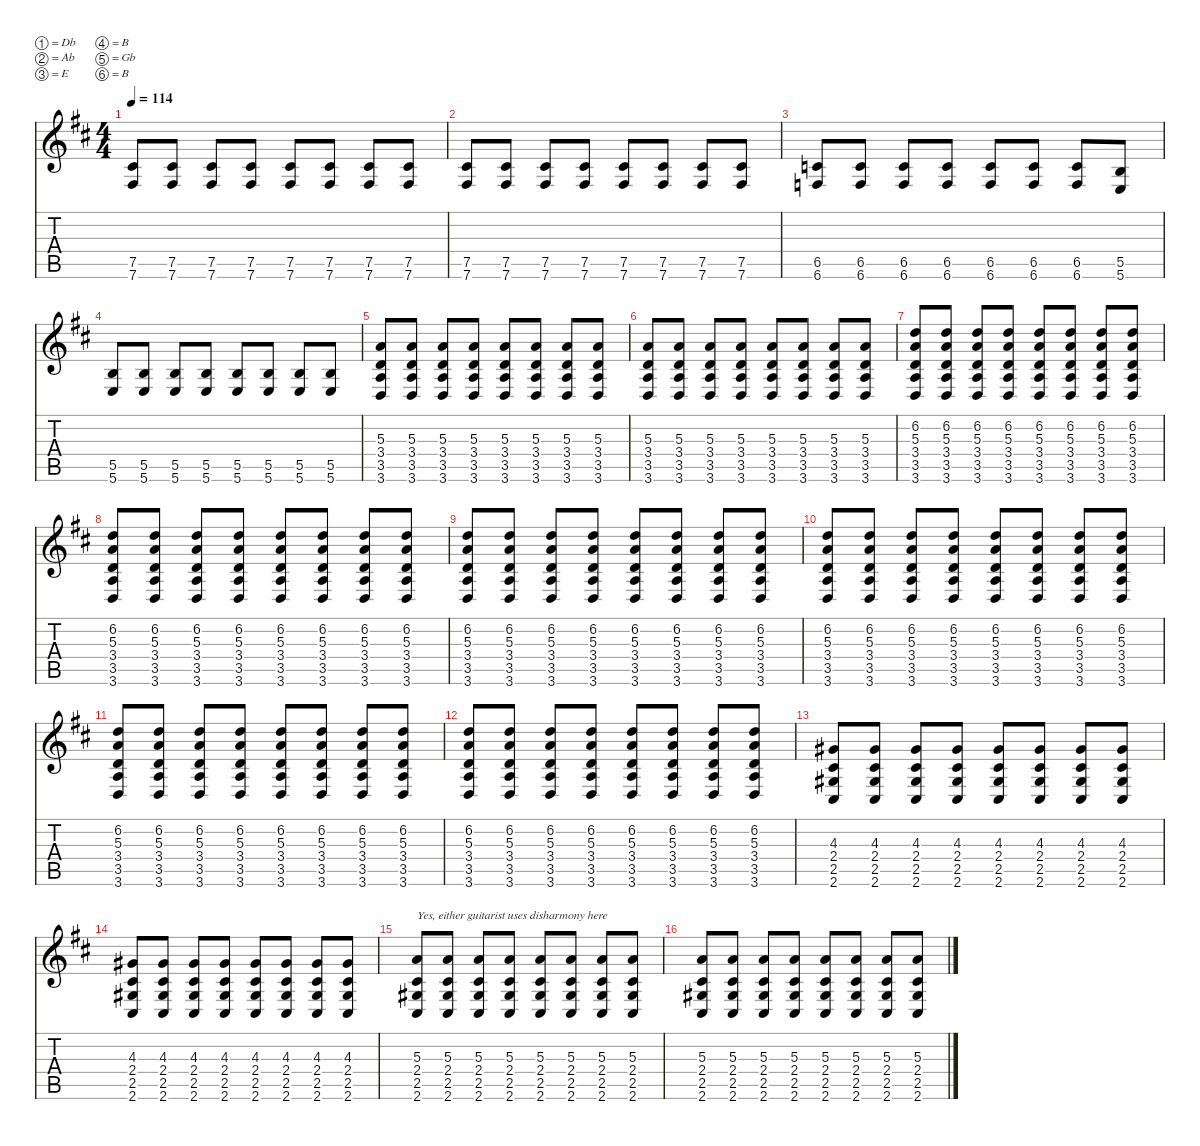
\defaultSystemsLayout 4
\hideDynamics
\bracketExtendMode nobrackets
\singleTrackTrackNamePolicy hidden
\multiTrackTrackNamePolicy hidden
\firstSystemTrackNameMode fullname
\firstSystemTrackNameOrientation horizontal
\otherSystemsTrackNameOrientation horizontal
\track ("Michael Gallagher" "dist.guit.") {instrument distortionguitar}
\staff {score tabs}
\tuning (Db4 Ab3 E3 B2 Gb2 B1)
\ts (4 4)
\tempo 114
\clef g2
\ks bminor
(7.5{acc #} 7.6{acc #}).8{dy f beam Up} (7.5{acc #} 7.6{acc #}).8{beam Up} (7.5{acc #} 7.6{acc #}).8{beam Up} (7.5{acc #} 7.6{acc #}).8{beam Up} (7.5{acc #} 7.6{acc #}).8{beam Up} (7.5{acc #} 7.6{acc #}).8{beam Up} (7.5{acc #} 7.6{acc #}).8{beam Up} (7.5{acc #} 7.6{acc #}).8{beam Up} |
(7.5{acc #} 7.6{acc #}).8{beam Up} (7.5{acc #} 7.6{acc #}).8{beam Up} (7.5{acc #} 7.6{acc #}).8{beam Up} (7.5{acc #} 7.6{acc #}).8{beam Up} (7.5{acc #} 7.6{acc #}).8{beam Up} (7.5{acc #} 7.6{acc #}).8{beam Up} (7.5{acc #} 7.6{acc #}).8{beam Up} (7.5{acc #} 7.6{acc #}).8{beam Up} |
(6.5{acc forcenatural} 6.6{acc forcenatural}).8{beam Up} (6.5{acc forcenatural} 6.6{acc forcenatural}).8{beam Up} (6.5{acc forcenatural} 6.6{acc forcenatural}).8{beam Up} (6.5{acc forcenatural} 6.6{acc forcenatural}).8{beam Up} (6.5{acc forcenatural} 6.6{acc forcenatural}).8{beam Up} (6.5{acc forcenatural} 6.6{acc forcenatural}).8{beam Up} (6.5{acc forcenatural} 6.6{acc forcenatural}).8{beam Up} (5.5{acc forcenatural} 5.6{acc forcenatural}).8{beam Up} |
(5.5{acc forcenatural} 5.6{acc forcenatural}).8{beam Up} (5.5{acc forcenatural} 5.6{acc forcenatural}).8{beam Up} (5.5{acc forcenatural} 5.6{acc forcenatural}).8{beam Up} (5.5{acc forcenatural} 5.6{acc forcenatural}).8{beam Up} (5.5{acc forcenatural} 5.6{acc forcenatural}).8{beam Up} (5.5{acc forcenatural} 5.6{acc forcenatural}).8{beam Up} (5.5{acc forcenatural} 5.6{acc forcenatural}).8{beam Up} (5.5{acc forcenatural} 5.6{acc forcenatural}).8{beam Up} |
(5.3{acc forcenatural} 3.4{acc forcenatural} 3.5{acc forcenatural} 3.6{acc forcenatural}).8{beam Up} (5.3{acc forcenatural} 3.4{acc forcenatural} 3.5{acc forcenatural} 3.6{acc forcenatural}).8{beam Up} (5.3{acc forcenatural} 3.4{acc forcenatural} 3.5{acc forcenatural} 3.6{acc forcenatural}).8{beam Up} (5.3{acc forcenatural} 3.4{acc forcenatural} 3.5{acc forcenatural} 3.6{acc forcenatural}).8{beam Up} (5.3{acc forcenatural} 3.4{acc forcenatural} 3.5{acc forcenatural} 3.6{acc forcenatural}).8{beam Up} (5.3{acc forcenatural} 3.4{acc forcenatural} 3.5{acc forcenatural} 3.6{acc forcenatural}).8{beam Up} (5.3{acc forcenatural} 3.4{acc forcenatural} 3.5{acc forcenatural} 3.6{acc forcenatural}).8{beam Up} (5.3{acc forcenatural} 3.4{acc forcenatural} 3.5{acc forcenatural} 3.6{acc forcenatural}).8{beam Up} |
(5.3{acc forcenatural} 3.4{acc forcenatural} 3.5{acc forcenatural} 3.6{acc forcenatural}).8{beam Up} (5.3{acc forcenatural} 3.4{acc forcenatural} 3.5{acc forcenatural} 3.6{acc forcenatural}).8{beam Up} (5.3{acc forcenatural} 3.4{acc forcenatural} 3.5{acc forcenatural} 3.6{acc forcenatural}).8{beam Up} (5.3{acc forcenatural} 3.4{acc forcenatural} 3.5{acc forcenatural} 3.6{acc forcenatural}).8{beam Up} (5.3{acc forcenatural} 3.4{acc forcenatural} 3.5{acc forcenatural} 3.6{acc forcenatural}).8{beam Up} (5.3{acc forcenatural} 3.4{acc forcenatural} 3.5{acc forcenatural} 3.6{acc forcenatural}).8{beam Up} (5.3{acc forcenatural} 3.4{acc forcenatural} 3.5{acc forcenatural} 3.6{acc forcenatural}).8{beam Up} (5.3{acc forcenatural} 3.4{acc forcenatural} 3.5{acc forcenatural} 3.6{acc forcenatural}).8{beam Up} |
(6.2{acc forcenatural} 5.3{acc forcenatural} 3.4{acc forcenatural} 3.5{acc forcenatural} 3.6{acc forcenatural}).8{beam Up} (6.2{acc forcenatural} 5.3{acc forcenatural} 3.4{acc forcenatural} 3.5{acc forcenatural} 3.6{acc forcenatural}).8{beam Up} (6.2{acc forcenatural} 5.3{acc forcenatural} 3.4{acc forcenatural} 3.5{acc forcenatural} 3.6{acc forcenatural}).8{beam Up} (6.2{acc forcenatural} 5.3{acc forcenatural} 3.4{acc forcenatural} 3.5{acc forcenatural} 3.6{acc forcenatural}).8{beam Up} (6.2{acc forcenatural} 5.3{acc forcenatural} 3.4{acc forcenatural} 3.5{acc forcenatural} 3.6{acc forcenatural}).8{beam Up} (6.2{acc forcenatural} 5.3{acc forcenatural} 3.4{acc forcenatural} 3.5{acc forcenatural} 3.6{acc forcenatural}).8{beam Up} (6.2{acc forcenatural} 5.3{acc forcenatural} 3.4{acc forcenatural} 3.5{acc forcenatural} 3.6{acc forcenatural}).8{beam Up} (6.2{acc forcenatural} 5.3{acc forcenatural} 3.4{acc forcenatural} 3.5{acc forcenatural} 3.6{acc forcenatural}).8{beam Up} |
(6.2{acc forcenatural} 5.3{acc forcenatural} 3.4{acc forcenatural} 3.5{acc forcenatural} 3.6{acc forcenatural}).8{beam Up} (6.2{acc forcenatural} 5.3{acc forcenatural} 3.4{acc forcenatural} 3.5{acc forcenatural} 3.6{acc forcenatural}).8{beam Up} (6.2{acc forcenatural} 5.3{acc forcenatural} 3.4{acc forcenatural} 3.5{acc forcenatural} 3.6{acc forcenatural}).8{beam Up} (6.2{acc forcenatural} 5.3{acc forcenatural} 3.4{acc forcenatural} 3.5{acc forcenatural} 3.6{acc forcenatural}).8{beam Up} (6.2{acc forcenatural} 5.3{acc forcenatural} 3.4{acc forcenatural} 3.5{acc forcenatural} 3.6{acc forcenatural}).8{beam Up} (6.2{acc forcenatural} 5.3{acc forcenatural} 3.4{acc forcenatural} 3.5{acc forcenatural} 3.6{acc forcenatural}).8{beam Up} (6.2{acc forcenatural} 5.3{acc forcenatural} 3.4{acc forcenatural} 3.5{acc forcenatural} 3.6{acc forcenatural}).8{beam Up} (6.2{acc forcenatural} 5.3{acc forcenatural} 3.4{acc forcenatural} 3.5{acc forcenatural} 3.6{acc forcenatural}).8{beam Up} |
(6.2{acc forcenatural} 5.3{acc forcenatural} 3.4{acc forcenatural} 3.5{acc forcenatural} 3.6{acc forcenatural}).8{beam Up} (6.2{acc forcenatural} 5.3{acc forcenatural} 3.4{acc forcenatural} 3.5{acc forcenatural} 3.6{acc forcenatural}).8{beam Up} (6.2{acc forcenatural} 5.3{acc forcenatural} 3.4{acc forcenatural} 3.5{acc forcenatural} 3.6{acc forcenatural}).8{beam Up} (6.2{acc forcenatural} 5.3{acc forcenatural} 3.4{acc forcenatural} 3.5{acc forcenatural} 3.6{acc forcenatural}).8{beam Up} (6.2{acc forcenatural} 5.3{acc forcenatural} 3.4{acc forcenatural} 3.5{acc forcenatural} 3.6{acc forcenatural}).8{beam Up} (6.2{acc forcenatural} 5.3{acc forcenatural} 3.4{acc forcenatural} 3.5{acc forcenatural} 3.6{acc forcenatural}).8{beam Up} (6.2{acc forcenatural} 5.3{acc forcenatural} 3.4{acc forcenatural} 3.5{acc forcenatural} 3.6{acc forcenatural}).8{beam Up} (6.2{acc forcenatural} 5.3{acc forcenatural} 3.4{acc forcenatural} 3.5{acc forcenatural} 3.6{acc forcenatural}).8{beam Up} |
(6.2{acc forcenatural} 5.3{acc forcenatural} 3.4{acc forcenatural} 3.5{acc forcenatural} 3.6{acc forcenatural}).8{beam Up} (6.2{acc forcenatural} 5.3{acc forcenatural} 3.4{acc forcenatural} 3.5{acc forcenatural} 3.6{acc forcenatural}).8{beam Up} (6.2{acc forcenatural} 5.3{acc forcenatural} 3.4{acc forcenatural} 3.5{acc forcenatural} 3.6{acc forcenatural}).8{beam Up} (6.2{acc forcenatural} 5.3{acc forcenatural} 3.4{acc forcenatural} 3.5{acc forcenatural} 3.6{acc forcenatural}).8{beam Up} (6.2{acc forcenatural} 5.3{acc forcenatural} 3.4{acc forcenatural} 3.5{acc forcenatural} 3.6{acc forcenatural}).8{beam Up} (6.2{acc forcenatural} 5.3{acc forcenatural} 3.4{acc forcenatural} 3.5{acc forcenatural} 3.6{acc forcenatural}).8{beam Up} (6.2{acc forcenatural} 5.3{acc forcenatural} 3.4{acc forcenatural} 3.5{acc forcenatural} 3.6{acc forcenatural}).8{beam Up} (6.2{acc forcenatural} 5.3{acc forcenatural} 3.4{acc forcenatural} 3.5{acc forcenatural} 3.6{acc forcenatural}).8{beam Up} |
(6.2{acc forcenatural} 5.3{acc forcenatural} 3.4{acc forcenatural} 3.5{acc forcenatural} 3.6{acc forcenatural}).8{beam Up} (6.2{acc forcenatural} 5.3{acc forcenatural} 3.4{acc forcenatural} 3.5{acc forcenatural} 3.6{acc forcenatural}).8{beam Up} (6.2{acc forcenatural} 5.3{acc forcenatural} 3.4{acc forcenatural} 3.5{acc forcenatural} 3.6{acc forcenatural}).8{beam Up} (6.2{acc forcenatural} 5.3{acc forcenatural} 3.4{acc forcenatural} 3.5{acc forcenatural} 3.6{acc forcenatural}).8{beam Up} (6.2{acc forcenatural} 5.3{acc forcenatural} 3.4{acc forcenatural} 3.5{acc forcenatural} 3.6{acc forcenatural}).8{beam Up} (6.2{acc forcenatural} 5.3{acc forcenatural} 3.4{acc forcenatural} 3.5{acc forcenatural} 3.6{acc forcenatural}).8{beam Up} (6.2{acc forcenatural} 5.3{acc forcenatural} 3.4{acc forcenatural} 3.5{acc forcenatural} 3.6{acc forcenatural}).8{beam Up} (6.2{acc forcenatural} 5.3{acc forcenatural} 3.4{acc forcenatural} 3.5{acc forcenatural} 3.6{acc forcenatural}).8{beam Up} |
(6.2{acc forcenatural} 5.3{acc forcenatural} 3.4{acc forcenatural} 3.5{acc forcenatural} 3.6{acc forcenatural}).8{beam Up} (6.2{acc forcenatural} 5.3{acc forcenatural} 3.4{acc forcenatural} 3.5{acc forcenatural} 3.6{acc forcenatural}).8{beam Up} (6.2{acc forcenatural} 5.3{acc forcenatural} 3.4{acc forcenatural} 3.5{acc forcenatural} 3.6{acc forcenatural}).8{beam Up} (6.2{acc forcenatural} 5.3{acc forcenatural} 3.4{acc forcenatural} 3.5{acc forcenatural} 3.6{acc forcenatural}).8{beam Up} (6.2{acc forcenatural} 5.3{acc forcenatural} 3.4{acc forcenatural} 3.5{acc forcenatural} 3.6{acc forcenatural}).8{beam Up} (6.2{acc forcenatural} 5.3{acc forcenatural} 3.4{acc forcenatural} 3.5{acc forcenatural} 3.6{acc forcenatural}).8{beam Up} (6.2{acc forcenatural} 5.3{acc forcenatural} 3.4{acc forcenatural} 3.5{acc forcenatural} 3.6{acc forcenatural}).8{beam Up} (6.2{acc forcenatural} 5.3{acc forcenatural} 3.4{acc forcenatural} 3.5{acc forcenatural} 3.6{acc forcenatural}).8{beam Up} |
(4.3{acc #} 2.4{acc #} 2.5{acc #} 2.6{acc #}).8{beam Up} (4.3{acc #} 2.4{acc #} 2.5{acc #} 2.6{acc #}).8{beam Up} (4.3{acc #} 2.4{acc #} 2.5{acc #} 2.6{acc #}).8{beam Up} (4.3{acc #} 2.4{acc #} 2.5{acc #} 2.6{acc #}).8{beam Up} (4.3{acc #} 2.4{acc #} 2.5{acc #} 2.6{acc #}).8{beam Up} (4.3{acc #} 2.4{acc #} 2.5{acc #} 2.6{acc #}).8{beam Up} (4.3{acc #} 2.4{acc #} 2.5{acc #} 2.6{acc #}).8{beam Up} (4.3{acc #} 2.4{acc #} 2.5{acc #} 2.6{acc #}).8{beam Up} |
(4.3{acc #} 2.4{acc #} 2.5{acc #} 2.6{acc #}).8{beam Up} (4.3{acc #} 2.4{acc #} 2.5{acc #} 2.6{acc #}).8{beam Up} (4.3{acc #} 2.4{acc #} 2.5{acc #} 2.6{acc #}).8{beam Up} (4.3{acc #} 2.4{acc #} 2.5{acc #} 2.6{acc #}).8{beam Up} (4.3{acc #} 2.4{acc #} 2.5{acc #} 2.6{acc #}).8{beam Up} (4.3{acc #} 2.4{acc #} 2.5{acc #} 2.6{acc #}).8{beam Up} (4.3{acc #} 2.4{acc #} 2.5{acc #} 2.6{acc #}).8{beam Up} (4.3{acc #} 2.4{acc #} 2.5{acc #} 2.6{acc #}).8{beam Up} |
(5.3{acc forcenatural} 2.4{acc #} 2.5{acc #} 2.6{acc #}).8{txt "Yes, either guitarist uses disharmony here" beam Up} (5.3{acc forcenatural} 2.4{acc #} 2.5{acc #} 2.6{acc #}).8{beam Up} (5.3{acc forcenatural} 2.4{acc #} 2.5{acc #} 2.6{acc #}).8{beam Up} (5.3{acc forcenatural} 2.4{acc #} 2.5{acc #} 2.6{acc #}).8{beam Up} (5.3{acc forcenatural} 2.4{acc #} 2.5{acc #} 2.6{acc #}).8{beam Up} (5.3{acc forcenatural} 2.4{acc #} 2.5{acc #} 2.6{acc #}).8{beam Up} (5.3{acc forcenatural} 2.4{acc #} 2.5{acc #} 2.6{acc #}).8{beam Up} (5.3{acc forcenatural} 2.4{acc #} 2.5{acc #} 2.6{acc #}).8{beam Up} |
(5.3{acc forcenatural} 2.4{acc #} 2.5{acc #} 2.6{acc #}).8{beam Up} (5.3{acc forcenatural} 2.4{acc #} 2.5{acc #} 2.6{acc #}).8{beam Up} (5.3{acc forcenatural} 2.4{acc #} 2.5{acc #} 2.6{acc #}).8{beam Up} (5.3{acc forcenatural} 2.4{acc #} 2.5{acc #} 2.6{acc #}).8{beam Up} (5.3{acc forcenatural} 2.4{acc #} 2.5{acc #} 2.6{acc #}).8{beam Up} (5.3{acc forcenatural} 2.4{acc #} 2.5{acc #} 2.6{acc #}).8{beam Up} (5.3{acc forcenatural} 2.4{acc #} 2.5{acc #} 2.6{acc #}).8{beam Up} (5.3{acc forcenatural} 2.4{acc #} 2.5{acc #} 2.6{acc #}).8{beam Up}
